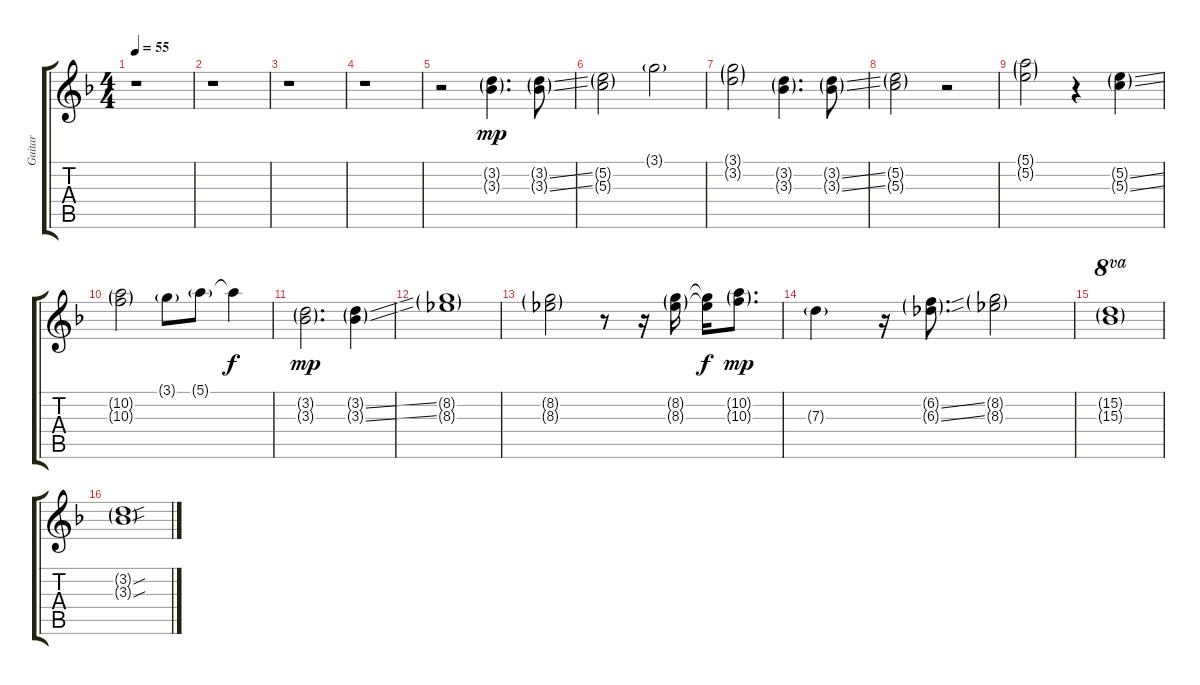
\track ("Guitar" "Guitar") {instrument electricguitarclean}
\staff {score tabs}
\tuning (E4 B3 G3 D3 A2 E2) {hide}
\ts (4 4)
\tempo 55
\clef g2
\ks f
r.1{dy mp instrument electricguitarclean} |
r.1 |
r.1 |
r.1 |
r.2 (3.2{g} 3.3{g}).4{d} (3.2{ss g} 3.3{ss g}).8 |
(5.2{g} 5.3{g}).2 3.1{g}.2 |
(3.1{g} 3.2{g}).2 (3.2{g} 3.3{g}).4{d} (3.2{ss g} 3.3{ss g}).8 |
(5.2{g} 5.3{g}).2 r.2 |
(5.1{g} 5.2{g}).2 r.4 (5.2{ss g} 5.3{ss g}).4 |
(10.2{g} 10.3{g}).2 3.1{g}.8 5.1{g}.8 5.1{t}.4{dy f} |
(3.2{g} 3.3{g}).2{d dy mp} (3.2{ss g} 3.3{ss g}).4 |
(8.2{g} 8.3{g}).1 |
(8.2{g} 8.3{g}).2 r.8 r.16 (8.2{g} 8.3{g}).16 (8.2{t} 8.3{t}).16{dy f} (10.2{g} 10.3{g}).8{d dy mp} |
7.3{g}.4 r.16 (6.2{ss g} 6.3{ss g}).8{d} (8.2{g} 8.3{g}).2 |
(15.2{g} 15.3{g}).1{ot 8va} |
(3.2{sou g} 3.3{sou g}).1
